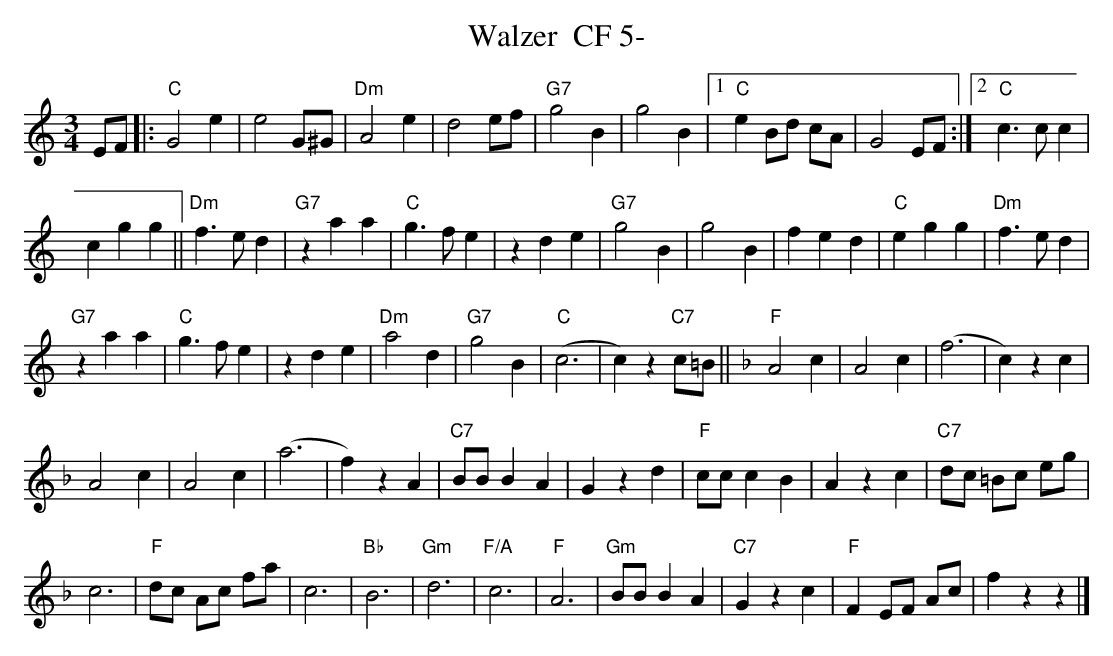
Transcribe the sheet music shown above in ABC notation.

X:1
T:Walzer  CF 5-
M:3/4
L:1/4
K:Cmaj%%MIDI gchordon
E/2F/2 |: "C"G2e | e2G/2^G/2 | "Dm"A2e | d2e/2f/2 | "G7"g2B | g2B |1 "C"eB/2d/2 c/2A/2 | G2E/2F/2 :|2 "C"c>cc |
cgg || "Dm"f>ed | "G7"zaa | "C"g>fe | zde | "G7"g2B | g2B | fed | "C"egg | "Dm"f>ed |
"G7"zaa | "C"g>fe | zde | "Dm"a2d | "G7"g2B | "C"(c3 | c) z"C7"c/2=B/2 || [K:Fmaj] "F"A2c | A2c | (f3 | c)zc |
A2c | A2c | (a3 | f)zA | "C7"B/2B/2BA | Gzd | "F"c/2c/2cB | Azc | "C7"d/2c/2 =B/2c/2 e/2g/2 |
c3 | "F"d/2c/2 A/2c/2 f/2a/2 | c3 | "Bb"B3 | "Gm"d3 | "F/A"c3 | "F"A3 | "Gm"B/2B/2BA | "C7"Gzc | "F"FE/2F/2 A/2c/2 | fzz |]
